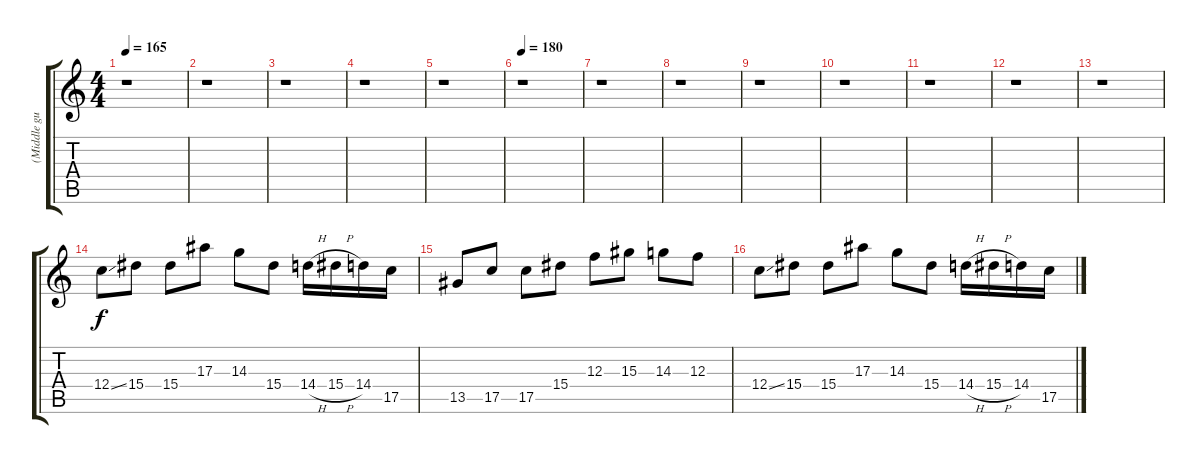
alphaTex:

\track ("(Middle guitar)" "(Middle gu") {instrument distortionguitar}
\staff {score tabs}
\tuning (D4 A3 F3 C3 G2 C2) {hide}
\ts (4 4)
\tempo 165
\clef g2
\ks c
r.1{dy ff} |
r.1 |
r.1 |
r.1 |
r.1 |
\tempo 180
r.1 |
r.1 |
r.1 |
r.1 |
r.1 |
r.1 |
r.1 |
r.1 |
12.4{ss}.8{dy f} 15.4.8 15.4.8 17.3.8 14.3.8 15.4.8 14.4{h}.16 15.4{h}.16 14.4.16 17.5.16 |
13.5.8 17.5.8 17.5.8 15.4.8 12.3.8 15.3.8 14.3.8 12.3.8 |
12.4{ss}.8 15.4.8 15.4.8 17.3.8 14.3.8 15.4.8 14.4{h}.16 15.4{h}.16 14.4.16 17.5.16
